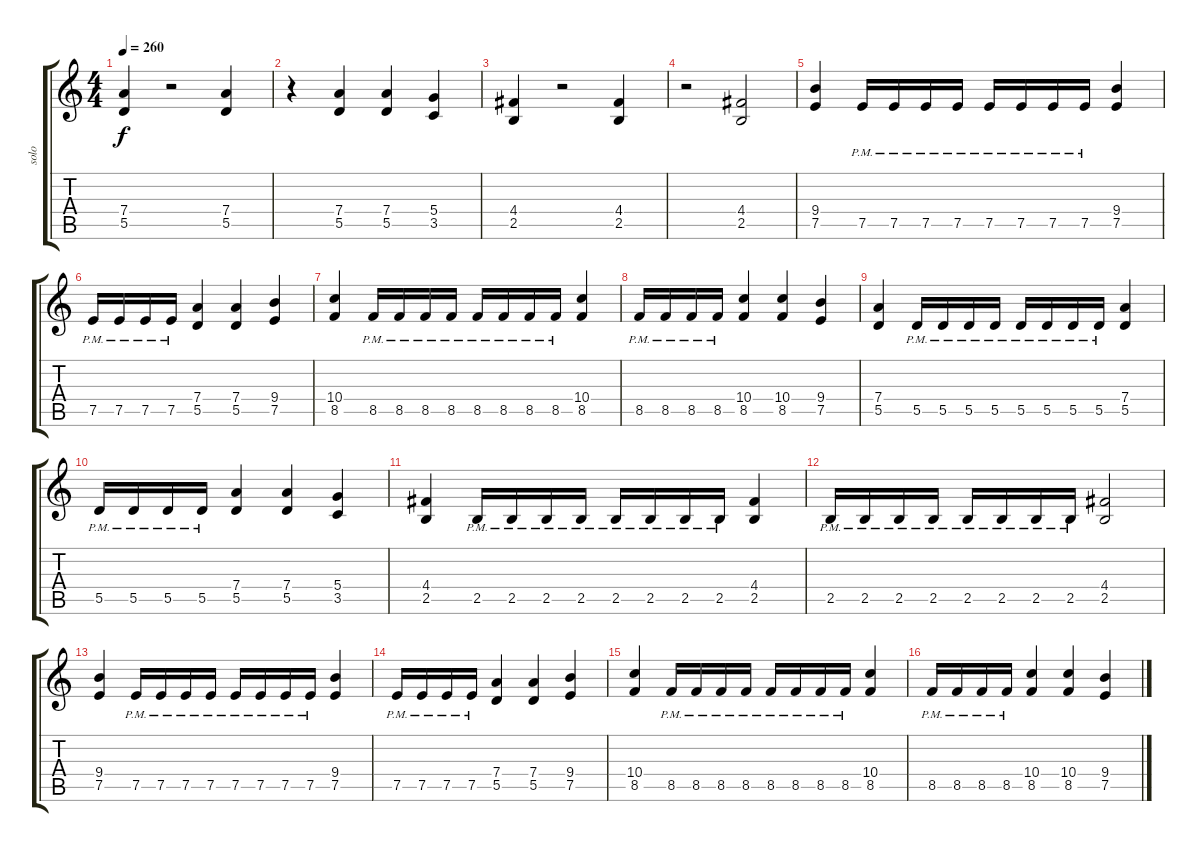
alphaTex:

\track ("solo" "solo") {instrument distortionguitar}
\staff {score tabs}
\tuning (E4 B3 G3 D3 A2 E2) {hide}
\ts (4 4)
\tempo 260
\clef g2
\ks c
(7.4 5.5).4{dy f} r.2 (7.4 5.5).4 |
r.4 (7.4 5.5).4 (7.4 5.5).4 (5.4 3.5).4 |
(4.4 2.5).4 r.2 (4.4 2.5).4 |
r.2 (4.4 2.5).2 |
(9.4 7.5).4 7.5{pm}.16 7.5{pm}.16 7.5{pm}.16 7.5{pm}.16 7.5{pm}.16 7.5{pm}.16 7.5{pm}.16 7.5{pm}.16 (9.4 7.5).4 |
7.5{pm}.16 7.5{pm}.16 7.5{pm}.16 7.5{pm}.16 (7.4 5.5).4 (7.4 5.5).4 (9.4 7.5).4 |
(10.4 8.5).4 8.5{pm}.16 8.5{pm}.16 8.5{pm}.16 8.5{pm}.16 8.5{pm}.16 8.5{pm}.16 8.5{pm}.16 8.5{pm}.16 (10.4 8.5).4 |
8.5{pm}.16 8.5{pm}.16 8.5{pm}.16 8.5{pm}.16 (10.4 8.5).4 (10.4 8.5).4 (9.4 7.5).4 |
(7.4 5.5).4 5.5{pm}.16 5.5{pm}.16 5.5{pm}.16 5.5{pm}.16 5.5{pm}.16 5.5{pm}.16 5.5{pm}.16 5.5{pm}.16 (7.4 5.5).4 |
5.5{pm}.16 5.5{pm}.16 5.5{pm}.16 5.5{pm}.16 (7.4 5.5).4 (7.4 5.5).4 (5.4 3.5).4 |
(4.4 2.5).4 2.5{pm}.16 2.5{pm}.16 2.5{pm}.16 2.5{pm}.16 2.5{pm}.16 2.5{pm}.16 2.5{pm}.16 2.5{pm}.16 (4.4 2.5).4 |
2.5{pm}.16 2.5{pm}.16 2.5{pm}.16 2.5{pm}.16 2.5{pm}.16 2.5{pm}.16 2.5{pm}.16 2.5{pm}.16 (4.4 2.5).2 |
(9.4 7.5).4 7.5{pm}.16 7.5{pm}.16 7.5{pm}.16 7.5{pm}.16 7.5{pm}.16 7.5{pm}.16 7.5{pm}.16 7.5{pm}.16 (9.4 7.5).4 |
7.5{pm}.16 7.5{pm}.16 7.5{pm}.16 7.5{pm}.16 (7.4 5.5).4 (7.4 5.5).4 (9.4 7.5).4 |
(10.4 8.5).4 8.5{pm}.16 8.5{pm}.16 8.5{pm}.16 8.5{pm}.16 8.5{pm}.16 8.5{pm}.16 8.5{pm}.16 8.5{pm}.16 (10.4 8.5).4 |
8.5{pm}.16 8.5{pm}.16 8.5{pm}.16 8.5{pm}.16 (10.4 8.5).4 (10.4 8.5).4 (9.4 7.5).4
